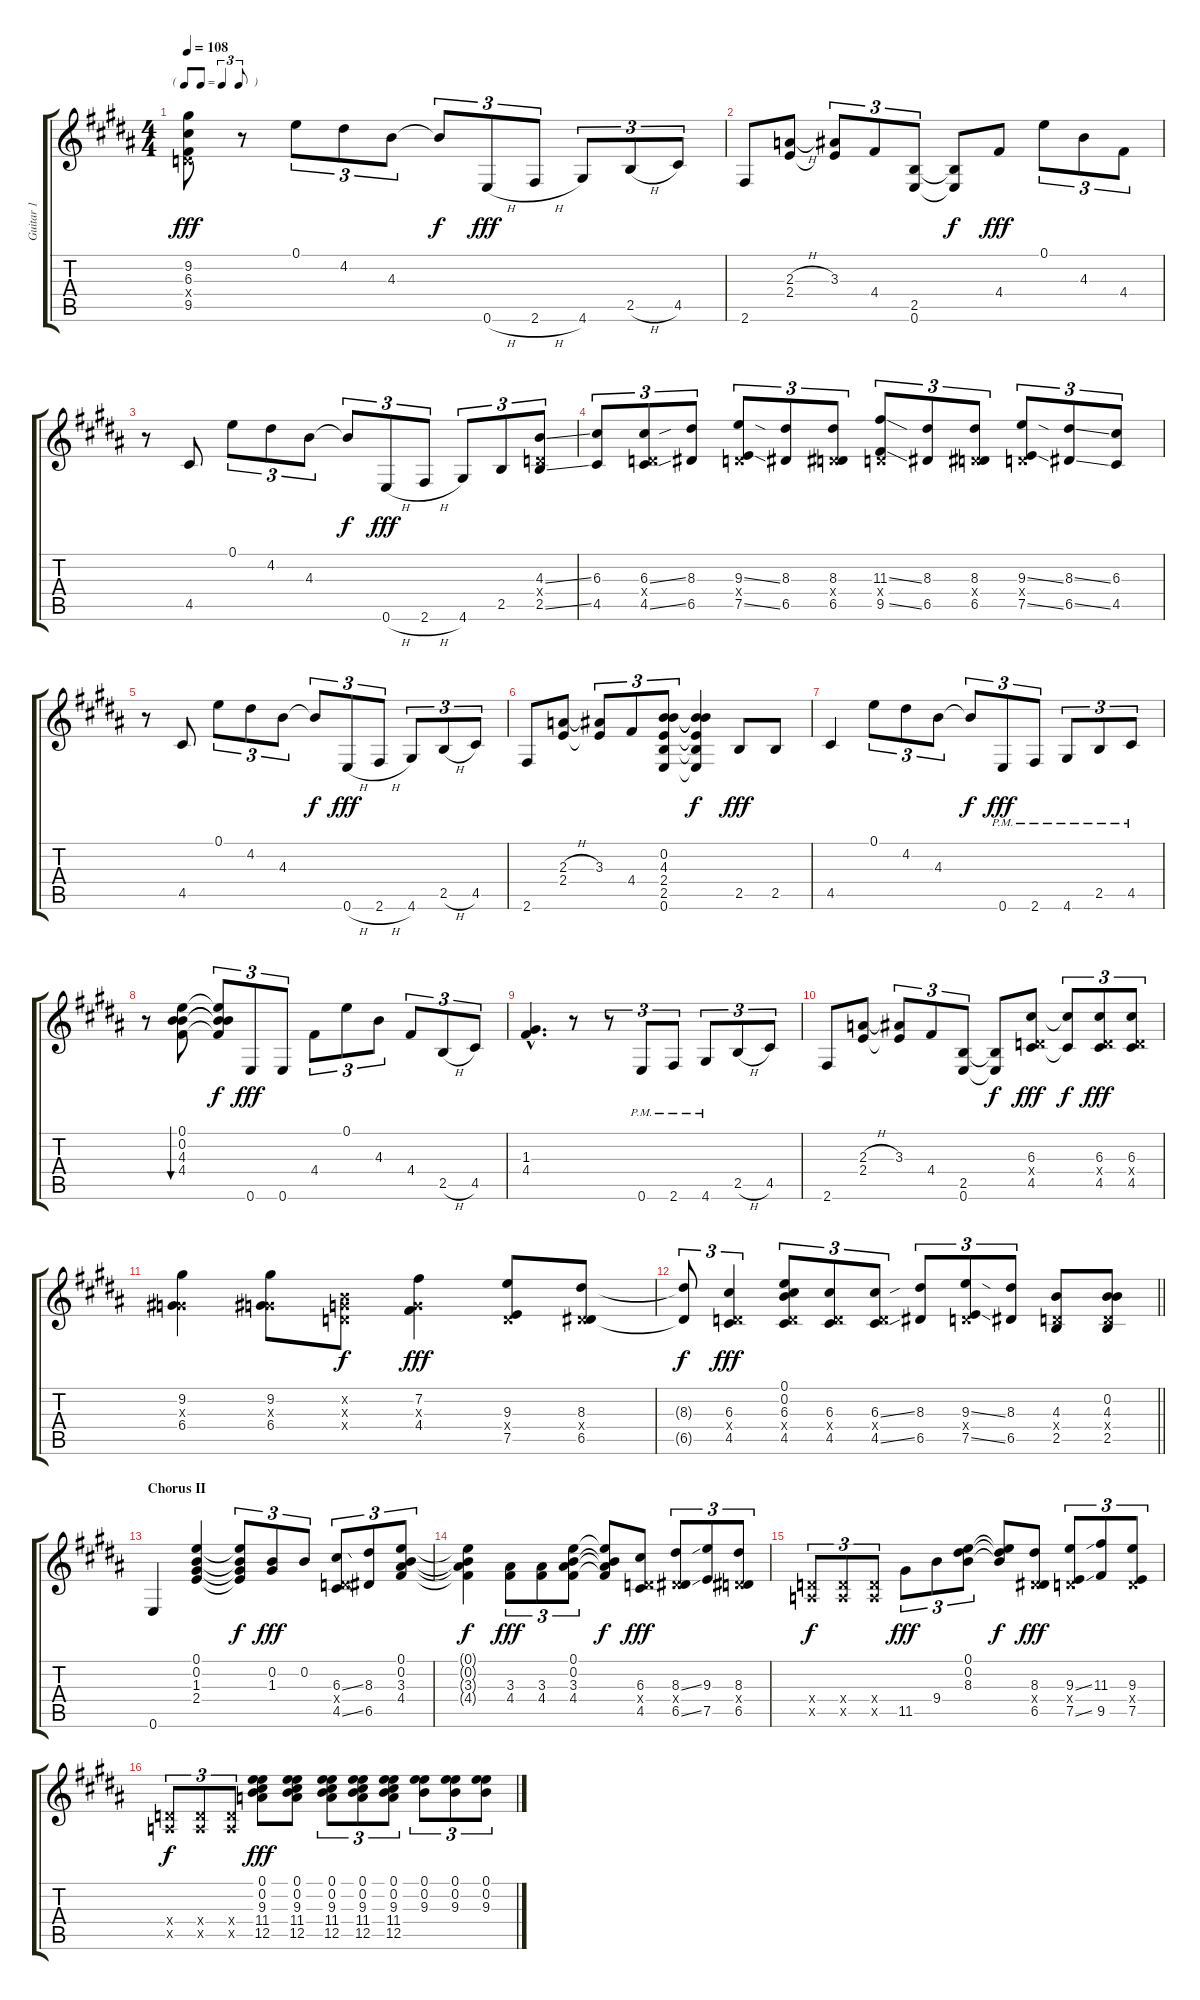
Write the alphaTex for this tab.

\track ("Guitar 1" "Guitar 1") {instrument electricguitarclean}
\staff {score tabs}
\tuning (E4 B3 G3 D3 A2 E2) {hide}
\ts (4 4)
\tf triplet8th
\tempo 108
\clef g2
\ks b
(9.2 6.3 0.4{x} 9.5).8{dy fff} r.8 0.1.8{tu (3 2)} 4.2.8{tu (3 2)} 4.3.8{tu (3 2)} 4.3{t}.8{tu (3 2) dy f} 0.6{h}.8{tu (3 2) dy fff} 2.6{h}.8{tu (3 2)} 4.6.8{tu (3 2)} 2.5{h}.8{tu (3 2)} 4.5.8{tu (3 2)} |
2.6.8 (2.3{h} 2.4).8 (3.3 2.4{t}).8{tu (3 2)} 4.4.8{tu (3 2)} (2.5 0.6).8{tu (3 2)} (2.5{t} 0.6{t}).8{dy f} 4.4.8{dy fff} 0.1.8{tu (3 2)} 4.3.8{tu (3 2)} 4.4.8{tu (3 2)} |
r.8 4.5.8 0.1.8{tu (3 2)} 4.2.8{tu (3 2)} 4.3.8{tu (3 2)} 4.3{t}.8{tu (3 2) dy f} 0.6{h}.8{tu (3 2) dy fff} 2.6{h}.8{tu (3 2)} 4.6.8{tu (3 2)} 2.5.8{tu (3 2)} (4.3{ss} 0.4{x} 2.5{ss}).8{tu (3 2)} |
(6.3 4.5).8{tu (3 2)} (6.3{ss} 0.4{x} 4.5{ss}).8{tu (3 2)} (8.3 6.5).8{tu (3 2)} (9.3{ss} 0.4{x} 7.5{ss}).8{tu (3 2)} (8.3 6.5).8{tu (3 2)} (8.3 0.4{x} 6.5).8{tu (3 2)} (11.3{ss} 0.4{x} 9.5{ss}).8{tu (3 2)} (8.3 6.5).8{tu (3 2)} (8.3 0.4{x} 6.5).8{tu (3 2)} (9.3{ss} 0.4{x} 7.5{ss}).8{tu (3 2)} (8.3{ss} 6.5{ss}).8{tu (3 2)} (6.3 4.5).8{tu (3 2)} |
r.8 4.5.8 0.1.8{tu (3 2)} 4.2.8{tu (3 2)} 4.3.8{tu (3 2)} 4.3{t}.8{tu (3 2) dy f} 0.6{h}.8{tu (3 2) dy fff} 2.6{h}.8{tu (3 2)} 4.6.8{tu (3 2)} 2.5{h}.8{tu (3 2)} 4.5.8{tu (3 2)} |
2.6.8 (2.3{h} 2.4).8 (3.3 2.4{t}).8{tu (3 2)} 4.4.8{tu (3 2)} (0.2 4.3 2.4 2.5 0.6).8{tu (3 2)} (0.2{t} 4.3{t} 2.4{t} 2.5{t} 0.6{t}).4{dy f} 2.5.8{dy fff} 2.5.8 |
4.5.4 0.1.8{tu (3 2)} 4.2.8{tu (3 2)} 4.3.8{tu (3 2)} 4.3{t}.8{tu (3 2) dy f} 0.6{pm}.8{tu (3 2) dy fff} 2.6{pm}.8{tu (3 2)} 4.6{pm}.8{tu (3 2)} 2.5{pm}.8{tu (3 2)} 4.5{pm}.8{tu (3 2)} |
r.8 (0.1 0.2 4.3 4.4).8{bu 240} (0.1{t} 0.2{t} 4.3{t} 4.4{t}).8{tu (3 2) dy f} 0.6.8{tu (3 2) dy fff} 0.6.8{tu (3 2)} 4.4.8{tu (3 2)} 0.1.8{tu (3 2)} 4.3.8{tu (3 2)} 4.4.8{tu (3 2)} 2.5{h}.8{tu (3 2)} 4.5.8{tu (3 2)} |
(1.3{hac} 4.4{hac}).4{d} r.8 r.8{tu (3 2)} 0.6{pm}.8{tu (3 2)} 2.6{pm}.8{tu (3 2)} 4.6{pm}.8{tu (3 2)} 2.5{h}.8{tu (3 2)} 4.5.8{tu (3 2)} |
2.6.8 (2.3{h} 2.4).8 (3.3 2.4{t}).8{tu (3 2)} 4.4.8{tu (3 2)} (2.5 0.6).8{tu (3 2)} (2.5{t} 0.6{t}).8{dy f} (6.3 0.4{x} 4.5).8{dy fff} (6.3{t} 4.5{t}).8{tu (3 2) dy f} (6.3 0.4{x} 4.5).8{tu (3 2) dy fff} (6.3 0.4{x} 4.5).8{tu (3 2)} |
(9.2 0.3{x} 6.4).4 (9.2 0.3{x} 6.4).8 (0.2{x} 0.3{x} 0.4{x}).8{dy f} (7.2 0.3{x} 4.4).4{dy fff} (9.3 0.4{x} 7.5).8 (8.3 0.4{x} 6.5).8 |
\barLineRight lightlight
(8.3{t} 6.5{t}).8{tu (3 2) dy f} (6.3 0.4{x} 4.5).4{tu (3 2) dy fff} (0.1 0.2 6.3 0.4{x} 4.5).8{tu (3 2)} (6.3 0.4{x} 4.5).8{tu (3 2)} (6.3{ss} 0.4{x} 4.5{ss}).8{tu (3 2)} (8.3 6.5).8{tu (3 2)} (9.3{ss} 0.4{x} 7.5{ss}).8{tu (3 2)} (8.3 6.5).8{tu (3 2)} (4.3 0.4{x} 2.5).8 (0.2 4.3 0.4{x} 2.5).8 |
\section ("" "Chorus II")
0.6.4 (0.1 0.2 1.3 2.4).4 (0.1{t} 0.2{t} 1.3{t} 2.4{t}).8{tu (3 2) dy f} (0.2 1.3).8{tu (3 2) dy fff} 0.2.8{tu (3 2)} (6.3{ss} 0.4{x} 4.5{ss}).8{tu (3 2)} (8.3 6.5).8{tu (3 2)} (0.1 0.2 3.3 4.4).8{tu (3 2)} |
(0.1{t} 0.2{t} 3.3{t} 4.4{t}).4{dy f} (3.3 4.4).8{tu (3 2) dy fff} (3.3 4.4).8{tu (3 2)} (0.1 0.2 3.3 4.4).8{tu (3 2)} (0.1{t} 0.2{t} 3.3{t} 4.4{t}).8{dy f} (6.3 0.4{x} 4.5).8{dy fff} (8.3{ss} 0.4{x} 6.5{ss}).8{tu (3 2)} (9.3 7.5).8{tu (3 2)} (8.3 0.4{x} 6.5).8{tu (3 2)} |
(0.4{x} 0.5{x}).8{tu (3 2) dy f} (0.4{x} 0.5{x}).8{tu (3 2)} (0.4{x} 0.5{x}).8{tu (3 2)} 11.5.8{tu (3 2) dy fff} 9.4.8{tu (3 2)} (0.1 0.2 8.3).8{tu (3 2)} (0.1{t} 0.2{t} 8.3{t}).8{dy f} (8.3 0.4{x} 6.5).8{dy fff} (9.3{ss} 0.4{x} 7.5{ss}).8{tu (3 2)} (11.3 9.5).8{tu (3 2)} (9.3 0.4{x} 7.5).8{tu (3 2)} |
(0.4{x} 0.5{x}).8{tu (3 2) dy f} (0.4{x} 0.5{x}).8{tu (3 2)} (0.4{x} 0.5{x}).8{tu (3 2)} (0.1 0.2 9.3 11.4 12.5).8{dy fff} (0.1 0.2 9.3 11.4 12.5).8 (0.1 0.2 9.3 11.4 12.5).8{tu (3 2)} (0.1 0.2 9.3 11.4 12.5).8{tu (3 2)} (0.1 0.2 9.3 11.4 12.5).8{tu (3 2)} (0.1 0.2 9.3).8{tu (3 2)} (0.1 0.2 9.3).8{tu (3 2)} (0.1 0.2 9.3).8{tu (3 2)}
